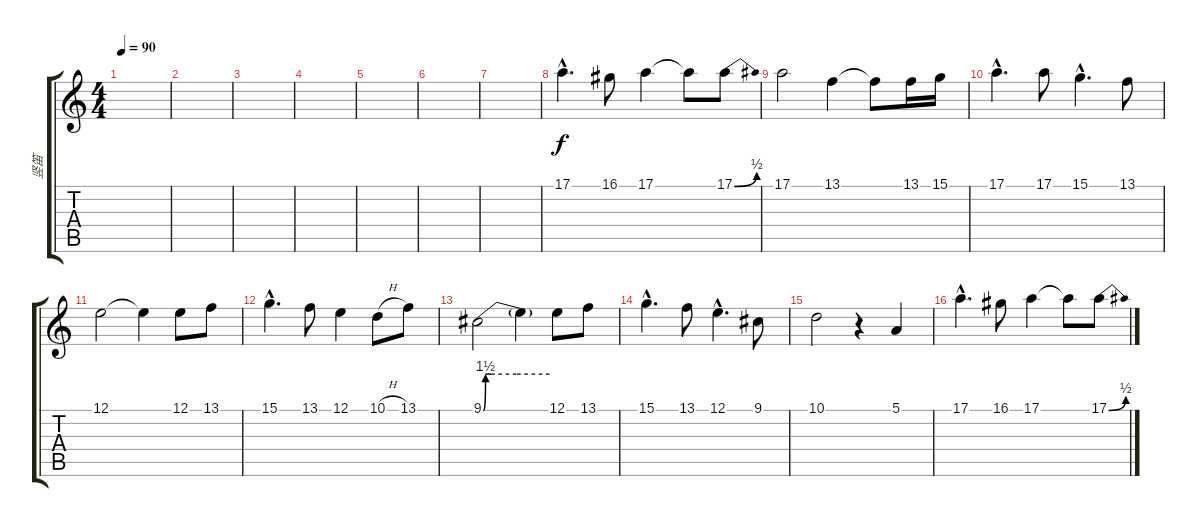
\track ("竖笛" "竖笛") {instrument viola}
\staff {score tabs}
\tuning (E4 B3 G3 D3 A2 E2) {hide}
\ts (4 4)
\tempo 90
\clef g2
\ks c
|
|
|
|
|
|
|
17.1{hac}.4{d} 16.1.8 17.1.4 17.1{t}.8 17.1{be (bend 0 0 60 2)}.8 |
17.1.2 13.1.4 13.1{t}.8 13.1.16 15.1.16 |
17.1{hac}.4{d} 17.1.8 15.1{hac}.4{d} 13.1.8 |
12.1.2 12.1{t}.4 12.1.8 13.1.8 |
15.1{hac}.4{d} 13.1.8 12.1.4 10.1{h}.8 13.1.8 |
9.1{be (custom 0 0 2 6 7 6 30 6 60 6)}.2 9.1{t}.4 12.1.8 13.1.8 |
15.1{hac}.4{d} 13.1.8 12.1{hac}.4{d} 9.1.8 |
10.1.2 r.4 5.1.4 |
17.1{hac}.4{d} 16.1.8 17.1.4 17.1{t}.8 17.1{be (bend 0 0 60 2)}.8
